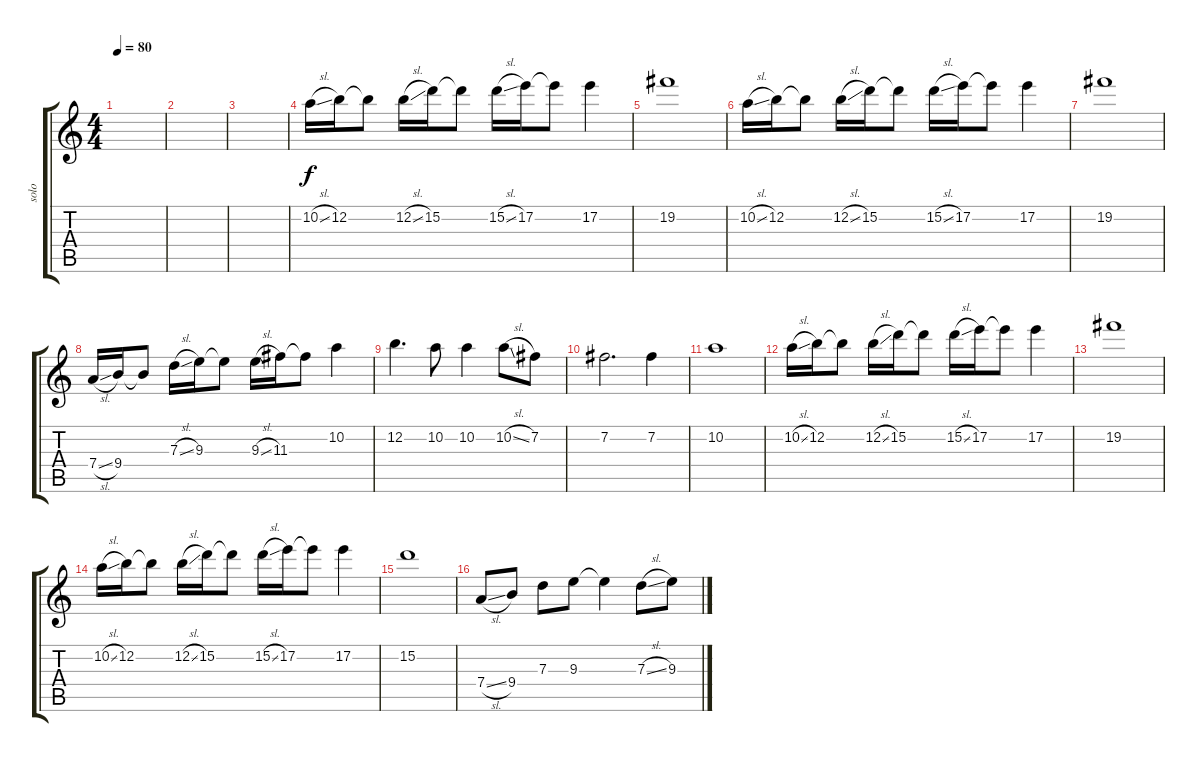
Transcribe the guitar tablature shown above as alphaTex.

\track ("solo" "solo") {instrument acousticguitarsteel}
\staff {score tabs}
\tuning (E4 B3 G3 D3 A2 E2) {hide}
\ts (4 4)
\tempo 80
\clef g2
\ks c
|
|
|
10.2{sl}.16 12.2.16 12.2{t}.8 12.2{sl}.16 15.2.16 15.2{t}.8 15.2{sl}.16 17.2.16 17.2{t}.8 17.2.4 |
19.2.1 |
10.2{sl}.16 12.2.16 12.2{t}.8 12.2{sl}.16 15.2.16 15.2{t}.8 15.2{sl}.16 17.2.16 17.2{t}.8 17.2.4 |
19.2.1{txt ""} |
7.4{sl}.16 9.4.16 9.4{t}.8 7.3{sl}.16 9.3.16 9.3{t}.8 9.3{sl}.16 11.3.16 11.3{t}.8 10.2.4 |
12.2.4{d} 10.2.8 10.2.4 10.2{sl}.8 7.2.8 |
7.2.2{d} 7.2.4 |
10.2.1 |
10.2{sl}.16 12.2.16 12.2{t}.8 12.2{sl}.16 15.2.16 15.2{t}.8 15.2{sl}.16 17.2.16 17.2{t}.8 17.2.4 |
19.2.1 |
10.2{sl}.16 12.2.16 12.2{t}.8 12.2{sl}.16 15.2.16 15.2{t}.8 15.2{sl}.16 17.2.16 17.2{t}.8 17.2.4 |
15.2.1 |
7.4{sl}.8 9.4.8 7.3.8 9.3.8 9.3{t}.4 7.3{sl}.8 9.3.8
